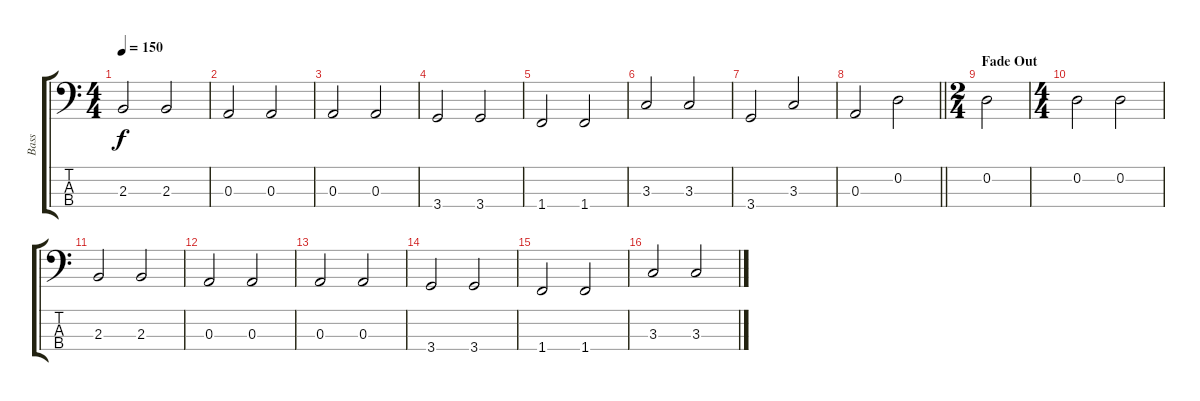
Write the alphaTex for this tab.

\track ("Bass" "Bass") {instrument electricbassfinger}
\staff {score tabs}
\tuning (G2 D2 A1 E1) {hide}
\ts (4 4)
\tempo 150
\clef f4
\ks c
2.3.2{dy f} 2.3.2 |
0.3.2 0.3.2 |
0.3.2 0.3.2 |
3.4.2 3.4.2 |
1.4.2 1.4.2 |
3.3.2 3.3.2 |
3.4.2 3.3.2 |
\barLineRight lightlight
0.3.2 0.2.2{volume 15} |
\ts (2 4)
\section ("" "Fade Out")
0.2.2 |
\ts (4 4)
0.2.2{volume 14} 0.2.2 |
2.3.2{volume 13} 2.3.2 |
0.3.2{volume 12} 0.3.2 |
0.3.2{volume 11} 0.3.2 |
3.4.2{volume 10} 3.4.2 |
1.4.2{volume 9} 1.4.2 |
3.3.2{volume 3} 3.3.2
